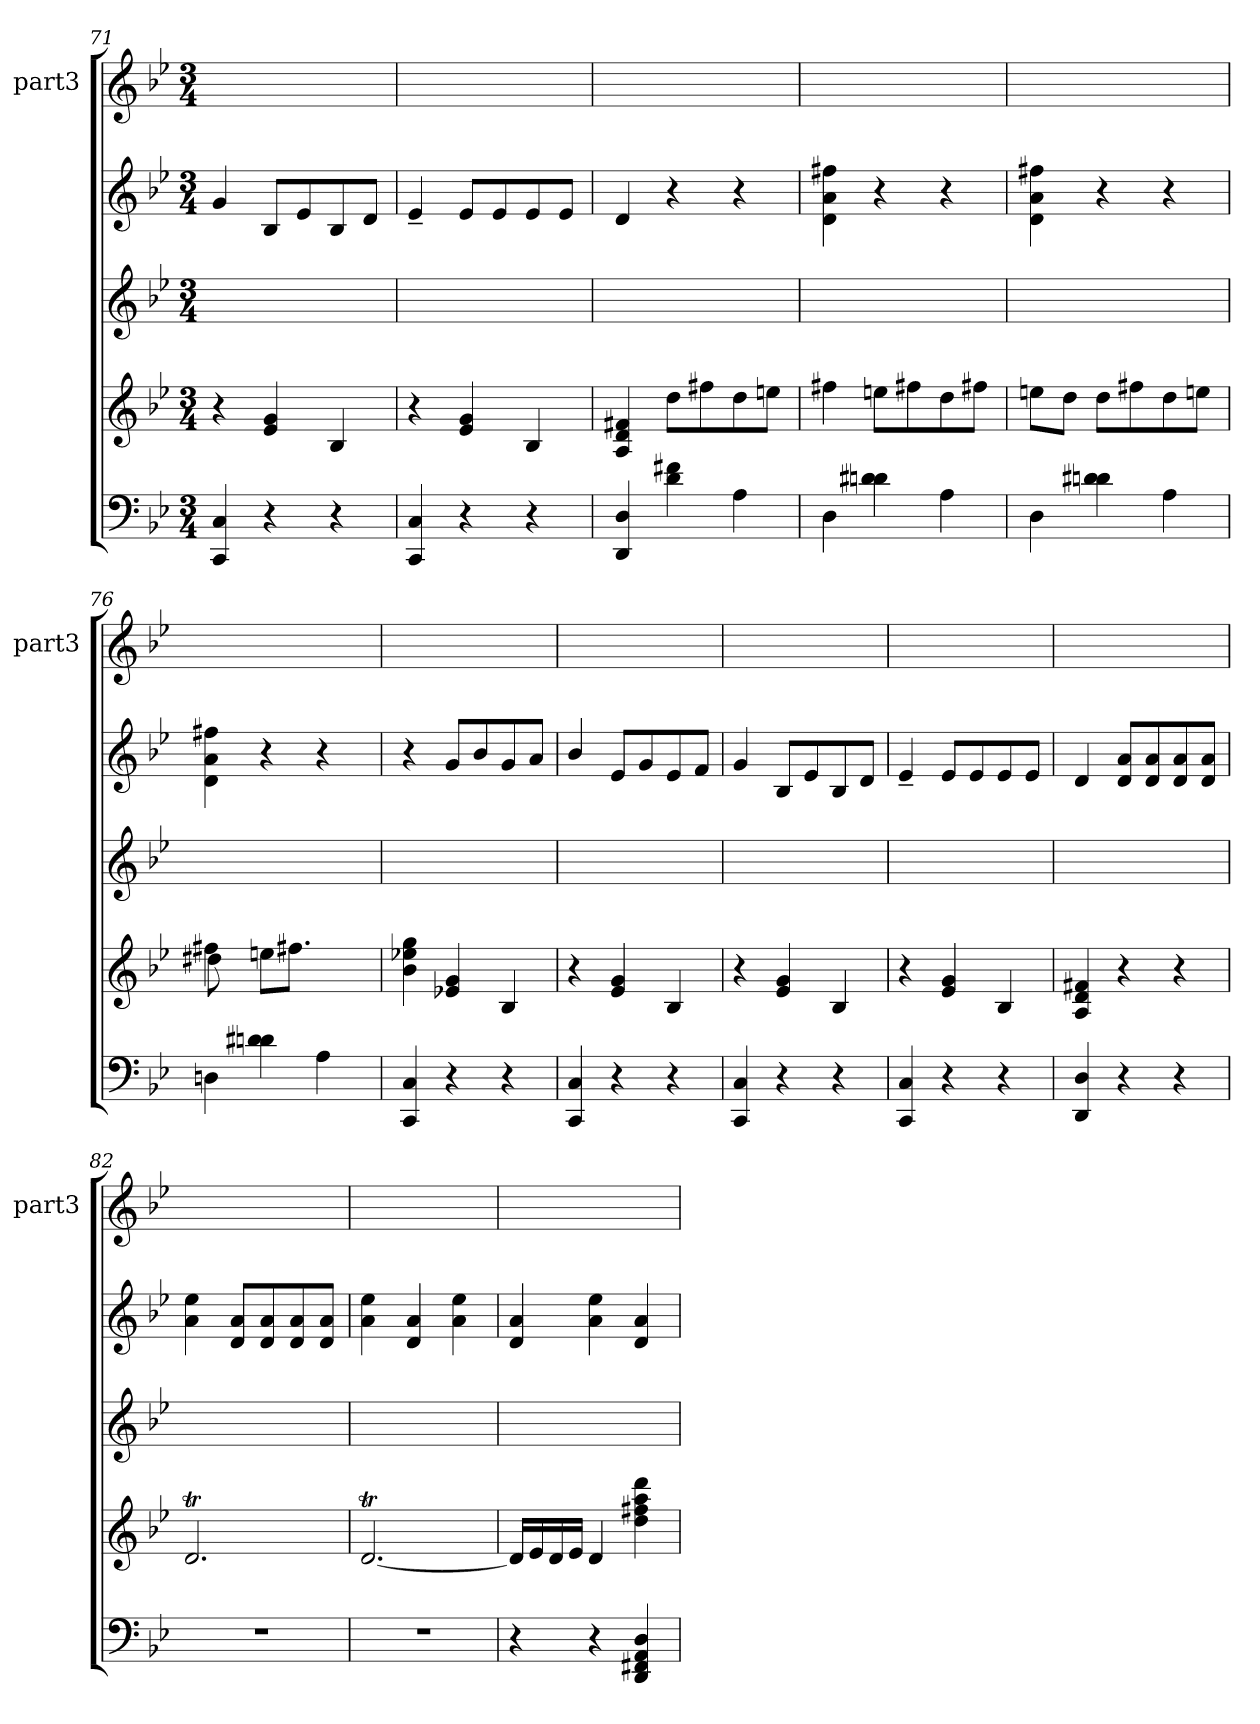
**kern	**kern	**kern	**kern	**kern
*part3	*part3	*part2	*part2	*part1
*staff5	*staff4	*staff3	*staff2	*staff1
*	*	*	*	*I"part3
*	*	*	*	*I'part3
*clefF4	*clefG2	*clefG2	*clefG2	*clefG2
*k[b-e-]	*k[b-e-]	*k[b-e-]	*k[b-e-]	*k[b-e-]
*M3/4	*M3/4	*M3/4	*M3/4	*M3/4
=71	=71	=71	=71	=71
4Ci/ 4CCi/	4r	2.ryy	4gj/	2.ryy
4r	4gj/ 4e-j/	.	8B-j/L	.
.	.	.	8e-j/	.
4r	4B-j/	.	8B-j/	.
.	.	.	8dj/J	.
=72	=72	=72	=72	=72
4Ci/ 4CCi/	4r	2.ryy	4e-~>j/	2.ryy
4r	4gj/ 4e-j/	.	8e-j/L	.
.	.	.	8e-j/	.
4r	4B-j/	.	8e-j/	.
.	.	.	8e-j/J	.
=73	=73	=73	=73	=73
4Di/ 4DDi/	4f#Xj/ 4dj/ 4Aj/	2.ryy	4dj/	2.ryy
4di\ 4f#Xi\	8ddj\L	.	4r	.
.	8ff#Xj\	.	.	.
4Ai\	8ddj\	.	4r	.
.	8eenj\J	.	.	.
!!LO:LB:g=z
=74	=74	=74	=74	=74
4Di\	4ff#Xj\	2.ryy	4dj\ 4aj\ 4ff#Xj\	2.ryy
4d#Xi\ 4dni\	8eenj\L	.	4r	.
.	8ff#Xj\	.	.	.
4Ai\	8ddj\	.	4r	.
.	8ff#Xj\J	.	.	.
=75	=75	=75	=75	=75
4Di\	8eenj\L	2.ryy	4dj\ 4aj\ 4ff#Xj\	2.ryy
.	8ddj\J	.	.	.
4dni\ 4d#Xi\	8ddj\L	.	4r	.
.	8ff#Xj\	.	.	.
4Ai\	8ddj\	.	4r	.
.	8eenj\J	.	.	.
=76	=76	=76	=76	=76
*	*^	*	*	*
4Dni\	4ff#Xj\	8dd#XZ\	2.ryy	4dj\ 4aj\ 4ff#Xj\	2.ryy
.	.	2ryy	.	.	.
4dni\ 4d#Xi\	8eenj\L	.	.	4r	.
.	8.ff#Xj\J	.	.	.	.
4Ai\	.	.	.	4r	.
.	8.ryy	.	.	.	.
.	.	8ryy	.	.	.
*	*v	*v	*	*	*
=77	=77	=77	=77	=77
4Ci/ 4CCi/	4b-j\ 4ggj\ 4ee-Xj\	2.ryy	4r	2.ryy
4r	4gj/ 4e-Xj/	.	8gj/L	.
.	.	.	8b-j/	.
4r	4B-j/	.	8gj/	.
.	.	.	8aj/J	.
=78	=78	=78	=78	=78
4Ci/ 4CCi/	4r	2.ryy	4b-j/	2.ryy
4r	4gj/ 4e-j/	.	8e-j/L	.
.	.	.	8gj/	.
4r	4B-j/	.	8e-j/	.
.	.	.	8fj/J	.
=79	=79	=79	=79	=79
4Ci/ 4CCi/	4r	2.ryy	4gj/	2.ryy
4r	4gj/ 4e-j/	.	8B-j/L	.
.	.	.	8e-j/	.
4r	4B-j/	.	8B-j/	.
.	.	.	8dj/J	.
=80	=80	=80	=80	=80
4Ci/ 4CCi/	4r	2.ryy	4e-~>j/	2.ryy
4r	4gj/ 4e-j/	.	8e-j/L	.
.	.	.	8e-j/	.
4r	4B-j/	.	8e-j/	.
.	.	.	8e-j/J	.
!!LO:PB:g=z
=81	=81	=81	=81	=81
4Di/ 4DDi/	4f#Xj/ 4dj/ 4Aj/	2.ryy	4dj/	2.ryy
4r	4r	.	8aj/ 8dj/L	.
.	.	.	8aj/ 8dj/	.
4r	4r	.	8aj/ 8dj/	.
.	.	.	8aj/ 8dj/J	.
=82	=82	=82	=82	=82
2.r	2.dtj/	2.ryy	4aj\ 4ee-j\	2.ryy
.	.	.	8aj/ 8dj/L	.
.	.	.	8aj/ 8dj/	.
.	.	.	8aj/ 8dj/	.
.	.	.	8aj/ 8dj/J	.
=83	=83	=83	=83	=83
2.r	[2.dtj/	2.ryy	4aj\ 4ee-j\	2.ryy
.	.	.	4aj/ 4dj/	.
.	.	.	4aj\ 4ee-j\	.
=84	=84	=84	=84	=84
4r	16dj/LL]	2.ryy	4aj/ 4dj/	2.ryy
.	16e-j/	.	.	.
.	16dj/	.	.	.
.	16e-j/JJ	.	.	.
4r	4dj/	.	4aj\ 4ee-j\	.
4Di/ 4AAi/ 4FF#Xi/ 4DDi/	4ddj\ 4ff#Xj\ 4aaj\ 4dddj\	.	4aj/ 4dj/	.
=	=	=	=	=
*-	*-	*-	*-	*-
